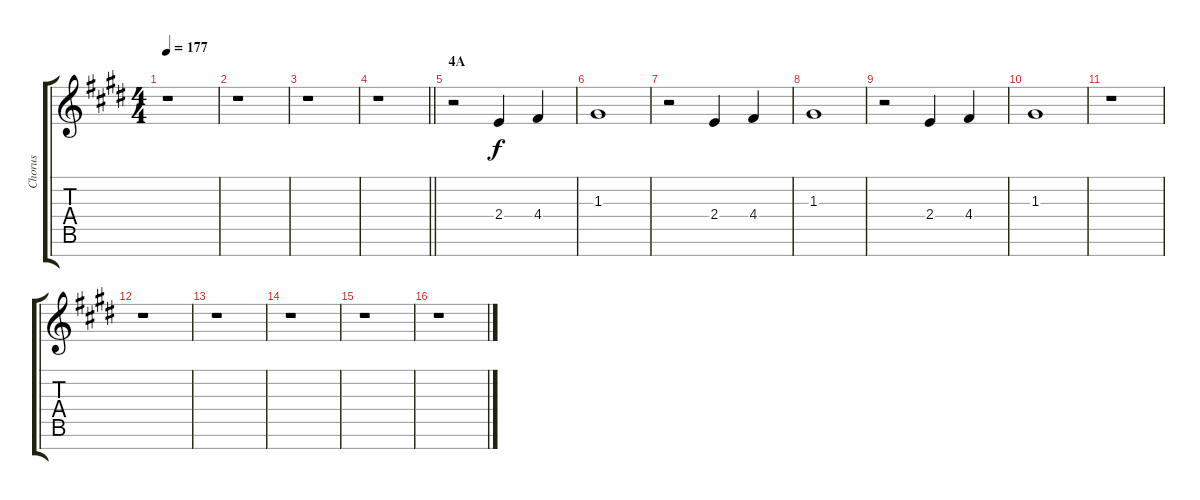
\track ("Chorus" "Chorus") {instrument voiceoohs}
\staff {score tabs}
\tuning (E5 B4 G4 D4 A3 E3 B2) {hide}
\ts (4 4)
\tempo 177
\clef g2
\ks e
r.1{dy f} |
r.1 |
r.1 |
\barLineRight lightlight
r.1 |
\section ("" "4A")
r.2 2.4.4 4.4.4 |
1.3.1 |
r.2 2.4.4 4.4.4 |
1.3.1 |
r.2 2.4.4 4.4.4 |
1.3.1 |
r.1 |
r.1 |
r.1 |
r.1 |
r.1 |
r.1
